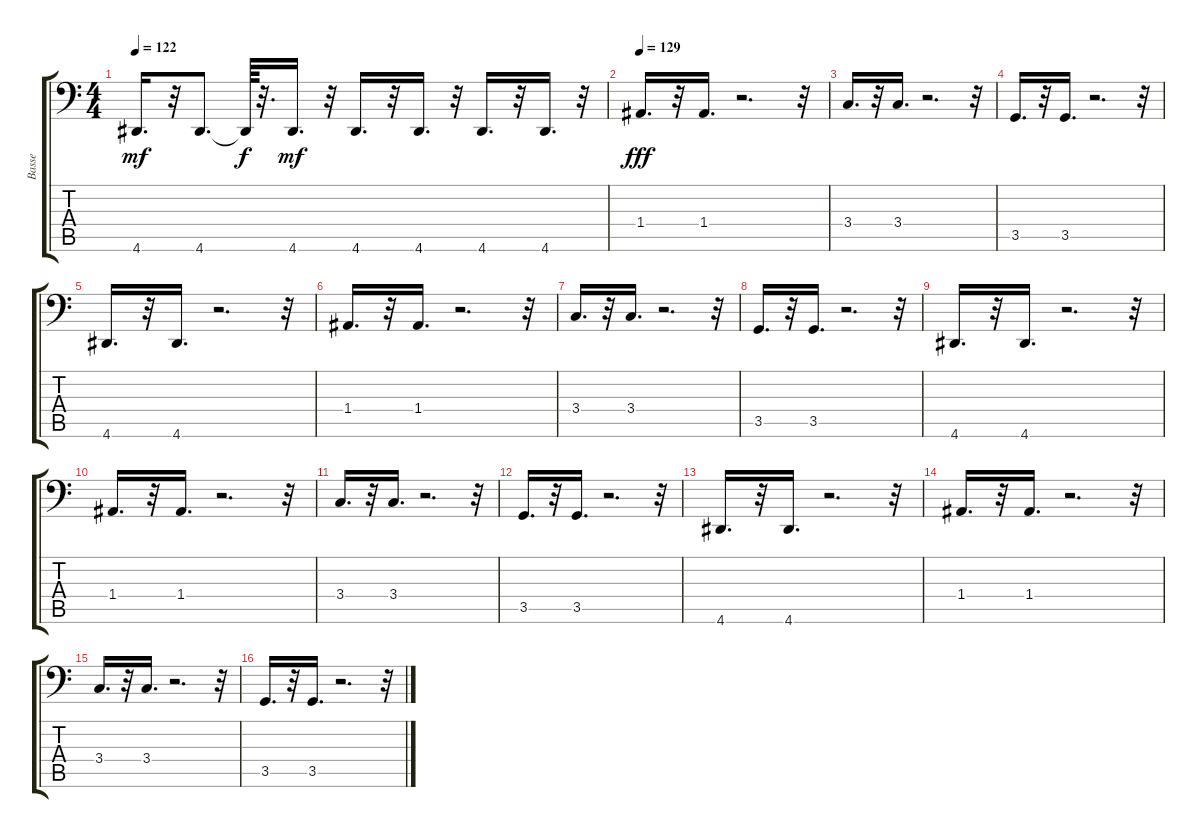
\track ("Basse" "Basse") {instrument acousticbass}
\staff {score tabs}
\tuning (C3 G2 D2 A1 E1 B0) {hide}
\ts (4 4)
\tempo 122
\clef f4
\ks c
4.6.16{d dy mf} r.32 4.6.8{d} 4.6{t}.64{dy f} r.32{d} 4.6.16{d dy mf} r.32 4.6.16{d} r.32 4.6.16{d} r.32 4.6.16{d} r.32 4.6.16{d} r.32 |
\tempo 129
1.4.16{d dy fff} r.32 1.4.16{d} r.2{d} r.32 |
3.4.16{d} r.32 3.4.16{d} r.2{d} r.32 |
3.5.16{d} r.32 3.5.16{d} r.2{d} r.32 |
4.6.16{d} r.32 4.6.16{d} r.2{d} r.32 |
1.4.16{d} r.32 1.4.16{d} r.2{d} r.32 |
3.4.16{d} r.32 3.4.16{d} r.2{d} r.32 |
3.5.16{d} r.32 3.5.16{d} r.2{d} r.32 |
4.6.16{d} r.32 4.6.16{d} r.2{d} r.32 |
1.4.16{d} r.32 1.4.16{d} r.2{d} r.32 |
3.4.16{d} r.32 3.4.16{d} r.2{d} r.32 |
3.5.16{d} r.32 3.5.16{d} r.2{d} r.32 |
4.6.16{d} r.32 4.6.16{d} r.2{d} r.32 |
1.4.16{d} r.32 1.4.16{d} r.2{d} r.32 |
3.4.16{d} r.32 3.4.16{d} r.2{d} r.32 |
3.5.16{d} r.32 3.5.16{d} r.2{d} r.32
